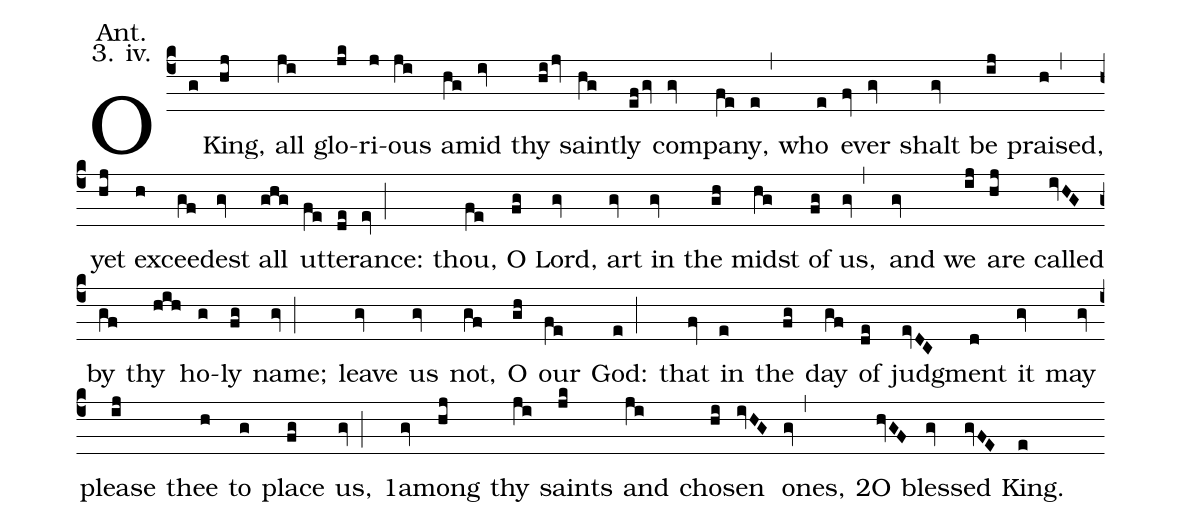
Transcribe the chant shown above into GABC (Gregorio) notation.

annotation: Ant.;
annotation: 3. iv.;
%%
(c4) O(g) King,(hj) all(ji) glo(jk)ri(j)ous(ji) a(hg)mid(iv) thy(hijv) saint(hg)ly(efgv) com(gv)pa(fe)ny,(e,) who(e) ev(fv)er(gv) shalt(gv) be(ij) praised,(h,) yet(hj) ex(h)ceed(gf)est(gv) all(ghg) ut(fe)ter(de)ance:(ev;) thou,(fe) O(fg) Lord,(gv) art(gv) in(gv) the(gh) midst(hg) of(fg) us,(gv,) and(gv) we(ij) are(hj) called(ivHG) by(gf) thy(hih) ho(g)ly(fg) name;(gv;) leave(gv) us(gv) not,(gf) O(gh) our(fe) God:(e;) that(fv) in(e) the(fg) day(gf) of(de) judg(evDC)ment(d) it(gv) may(gv) please(ij) thee(h) to(g) place(fg) us,(gv;) <sp>1</sp>a(gv)mong(hj) thy(ji) saints(jk) and(ji) cho(hi)sen(ivHG) ones,(gv,) <sp>2</sp>O(hvGF) bles(gv)sed(gvFE) King.(e)
